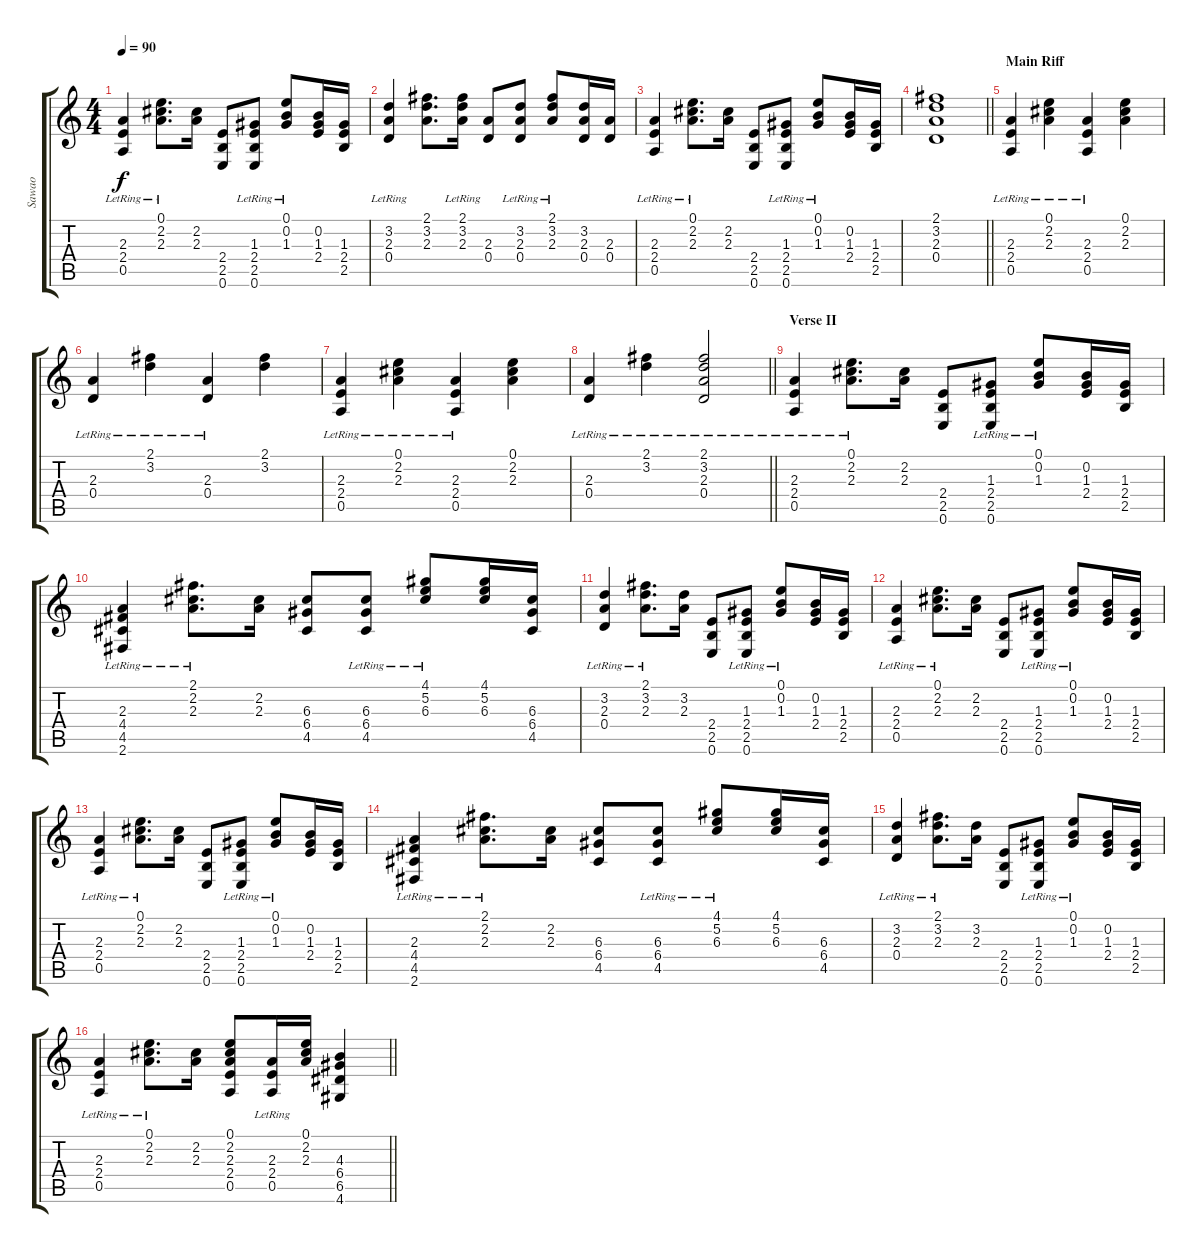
\track ("Sawao" "Sawao") {instrument distortionguitar}
\staff {score tabs}
\tuning (E4 B3 G3 D3 A2 E2) {hide}
\ts (4 4)
\tempo 90
\clef g2
\ks c
(2.3 2.4{lr} 0.5{lr}).4{dy f} (0.1{lr} 2.2 2.3).8{d} (2.2 2.3).16 (2.4 2.5 0.6).8 (1.3 2.4 2.5{lr} 0.6{lr}).8 (0.1{lr} 0.2 1.3).8 (0.2 1.3 2.4).16 (1.3 2.4 2.5).16 |
(3.2 2.3 0.4{lr}).4 (2.1 3.2 2.3).8{d} (2.1{lr} 3.2{lr} 2.3{lr}).16 (2.3 0.4).8 (3.2 2.3 0.4{lr}).8 (2.1{lr} 3.2 2.3).8 (3.2 2.3 0.4).16 (2.3 0.4).16 |
(2.3 2.4{lr} 0.5{lr}).4 (0.1{lr} 2.2 2.3).8{d} (2.2 2.3).16 (2.4 2.5 0.6).8 (1.3 2.4 2.5{lr} 0.6{lr}).8 (0.1{lr} 0.2 1.3).8 (0.2 1.3 2.4).16 (1.3 2.4 2.5).16 |
\barLineRight lightlight
(2.1 3.2 2.3 0.4).1 |
\section ("" "Main Riff")
(2.3 2.4{lr} 0.5{lr}).4 (0.1{lr} 2.2{lr} 2.3).4 (2.3 2.4{lr} 0.5{lr}).4 (0.1 2.2 2.3).4 |
(2.3{lr} 0.4{lr}).4 (2.1{lr} 3.2{lr}).4 (2.3{lr} 0.4{lr}).4 (2.1 3.2).4 |
(2.3 2.4{lr} 0.5{lr}).4 (0.1{lr} 2.2{lr} 2.3).4 (2.3 2.4{lr} 0.5{lr}).4 (0.1 2.2 2.3).4 |
\barLineRight lightlight
(2.3{lr} 0.4{lr}).4 (2.1{lr} 3.2{lr}).4 (2.1 3.2 2.3{lr} 0.4{lr}).2 |
\section ("" "Verse II")
(2.3 2.4{lr} 0.5{lr}).4 (0.1{lr} 2.2 2.3).8{d} (2.2 2.3).16 (2.4 2.5 0.6).8 (1.3 2.4 2.5{lr} 0.6{lr}).8 (0.1{lr} 0.2 1.3).8 (0.2 1.3 2.4).16 (1.3 2.4 2.5).16 |
(2.3 4.4{lr} 4.5{lr} 2.6).4 (2.1{lr} 2.2 2.3).8{d} (2.2 2.3).16 (6.3 6.4 4.5).8 (6.3 6.4 4.5{lr}).8 (4.1{lr} 5.2 6.3).8 (4.1 5.2 6.3).16 (6.3 6.4 4.5).16 |
(3.2 2.3 0.4{lr}).4 (2.1{lr} 3.2 2.3).8{d} (3.2 2.3).16 (2.4 2.5 0.6).8 (1.3 2.4 2.5{lr} 0.6{lr}).8 (0.1{lr} 0.2 1.3).8 (0.2 1.3 2.4).16 (1.3 2.4 2.5).16 |
(2.3 2.4{lr} 0.5{lr}).4 (0.1{lr} 2.2 2.3).8{d} (2.2 2.3).16 (2.4 2.5 0.6).8 (1.3 2.4 2.5{lr} 0.6{lr}).8 (0.1{lr} 0.2 1.3).8 (0.2 1.3 2.4).16 (1.3 2.4 2.5).16 |
(2.3 2.4{lr} 0.5{lr}).4 (0.1{lr} 2.2 2.3).8{d} (2.2 2.3).16 (2.4 2.5 0.6).8 (1.3 2.4 2.5{lr} 0.6{lr}).8 (0.1{lr} 0.2 1.3).8 (0.2 1.3 2.4).16 (1.3 2.4 2.5).16 |
(2.3 4.4{lr} 4.5{lr} 2.6).4 (2.1{lr} 2.2 2.3).8{d} (2.2 2.3).16 (6.3 6.4 4.5).8 (6.3 6.4 4.5{lr}).8 (4.1{lr} 5.2 6.3).8 (4.1 5.2 6.3).16 (6.3 6.4 4.5).16 |
(3.2 2.3 0.4{lr}).4 (2.1{lr} 3.2 2.3).8{d} (3.2 2.3).16 (2.4 2.5 0.6).8 (1.3 2.4 2.5{lr} 0.6{lr}).8 (0.1{lr} 0.2 1.3).8 (0.2 1.3 2.4).16 (1.3 2.4 2.5).16 |
\barLineRight lightlight
(2.3 2.4{lr} 0.5{lr}).4 (0.1{lr} 2.2 2.3).8{d} (2.2 2.3).16 (0.1 2.2 2.3 2.4 0.5).8 (2.3 2.4 0.5{lr}).16 (0.1 2.2 2.3).16 (4.3 6.4 6.5 4.6).4
